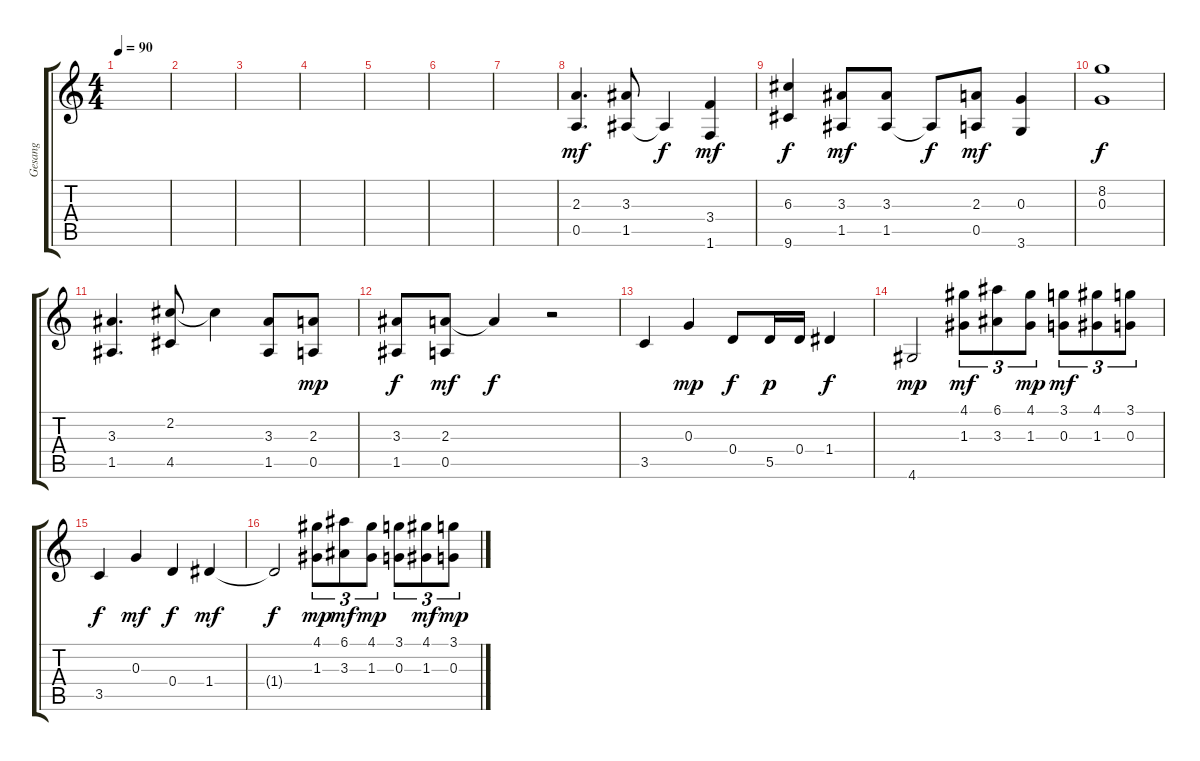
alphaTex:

\track ("Gesang" "Gesang") {instrument electricguitarjazz}
\staff {score tabs}
\tuning (E4 B3 G3 D3 A2 E2) {hide}
\ts (4 4)
\tempo 90
\clef g2
\ks c
|
|
|
|
|
|
|
(2.3 0.5).4{d dy mf} (3.3 1.5).8 1.5{t}.4{dy f} (3.4 1.6).4{dy mf} |
(6.3 9.6).4{dy f} (3.3 1.5).8{dy mf} (3.3 1.5).8 1.5{t}.8{dy f} (2.3 0.5).8{dy mf} (0.3 3.6).4 |
(8.2 0.3).1{dy f} |
(3.3 1.5).4{d} (2.2 4.5).8 2.2{t}.4 (3.3 1.5).8 (2.3 0.5).8{dy mp} |
(3.3 1.5).8{dy f} (2.3 0.5).8{dy mf} 2.3{t}.4{dy f} r.2 |
3.5.4 0.3.4{dy mp} 0.4.8{dy f} 5.5.16{dy p} 0.4.16 1.4.4{dy f} |
4.6.2{dy mp} (4.1 1.3).8{tu (3 2) dy mf} (6.1 3.3).8{tu (3 2)} (4.1 1.3).8{tu (3 2) dy mp} (3.1 0.3).8{tu (3 2) dy mf} (4.1 1.3).8{tu (3 2)} (3.1 0.3).8{tu (3 2)} |
3.5.4{dy f} 0.3.4{dy mf} 0.4.4{dy f} 1.4.4{dy mf} |
1.4{t}.2{dy f} (4.1 1.3).8{tu (3 2) dy mp} (6.1 3.3).8{tu (3 2) dy mf} (4.1 1.3).8{tu (3 2) dy mp} (3.1 0.3).8{tu (3 2)} (4.1 1.3).8{tu (3 2) dy mf} (3.1 0.3).8{tu (3 2) dy mp}
